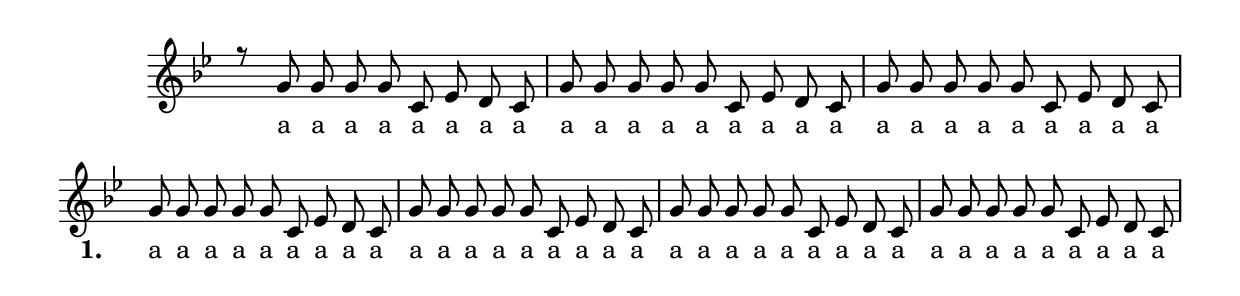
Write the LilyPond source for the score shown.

\version "2.12.2"

global = {
    \autoBeamOff
    \override Staff.TimeSignature #'stencil = ##f
    \key bes \major
    \time 9/8
}
sopMusic = \relative c'' {
    r8 g8 g8 g8 g8 c,8 ees8 d8 c8 |
    g'8 g8 g8 g8 g8 c,8 ees8 d8 c8 |
    g'8 g8 g8 g8 g8 c,8 ees8 d8 c8 |
    g'8 g8 g8 g8 g8 c,8 ees8 d8 c8 |
    g'8 g8 g8 g8 g8 c,8 ees8 d8 c8 |
    g'8 g8 g8 g8 g8 c,8 ees8 d8 c8 |
    g'8 g8 g8 g8 g8 c,8 ees8 d8 c8 |

}

verseOne = \lyricmode {
    \set vocalName =#"1."
    \set shortVocalName = "1."
    \override InstrumentName #'X-offset = #2
    \override InstrumentName #'font-series = #'bold
    a a a a a a a a 
    a a a a a a a a a 
    a a a a a a a a a
    a a a a a a a a a
    a a a a a a a a a 
    a a a a a a a a a
    a a a a a a a a a
}

\score {
    <<
        \new Staff = women <<
            \new Voice = "sopranos" {
                \voiceOne
                << \global \sopMusic >>
            }
        >>
        \new Lyrics \lyricsto sopranos \verseOne

    >>
    \layout {
        \context {
            \Score
            \remove "Bar_number_engraver"
        }
    }
}
